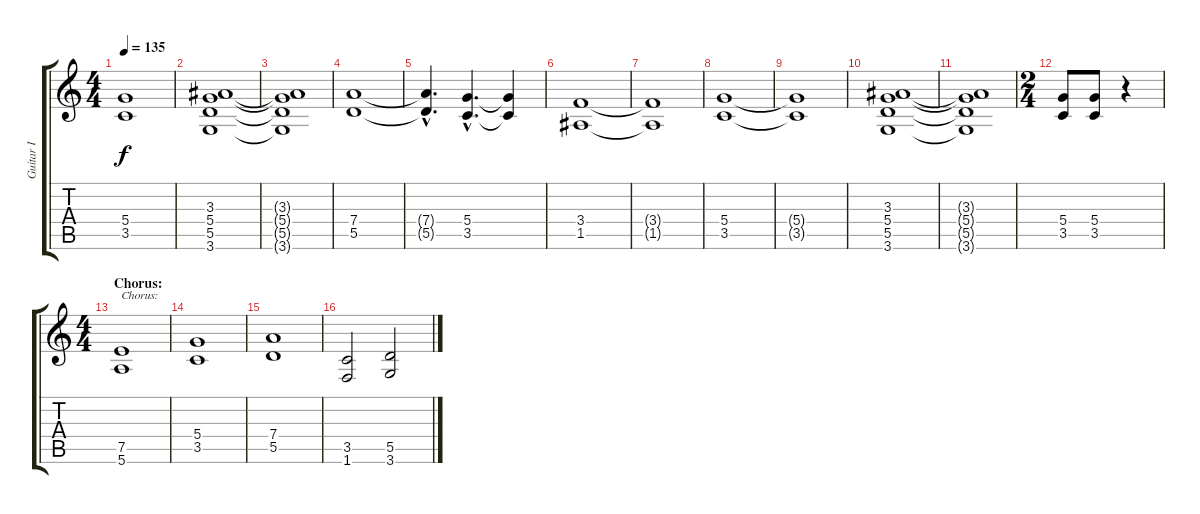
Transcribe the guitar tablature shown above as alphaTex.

\track ("Guitar I" "Guitar I") {instrument distortionguitar}
\staff {score tabs}
\tuning (E4 B3 G3 D3 A2 E2) {hide}
\ts (4 4)
\tempo 135
\clef g2
\ks c
(5.4{t} 3.5{t}).1{dy f} |
(3.3 5.4 5.5 3.6).1 |
(3.3{t} 5.4{t} 5.5{t} 3.6{t}).1 |
(7.4 5.5).1 |
(7.4{hac t} 5.5{hac t}).4{d} (5.4{hac} 3.5{hac}).4{d} (5.4{t} 3.5{t}).4 |
(3.4 1.5).1 |
(3.4{t} 1.5{t}).1 |
(5.4 3.5).1 |
(5.4{t} 3.5{t}).1 |
(3.3 5.4 5.5 3.6).1 |
(3.3{t} 5.4{t} 5.5{t} 3.6{t}).1 |
\ts (2 4)
(5.4 3.5).8 (5.4 3.5).8 r.4 |
\ts (4 4)
\section ("" "Chorus:")
(7.5 5.6).1{txt "Chorus:"} |
(5.4 3.5).1 |
(7.4 5.5).1 |
(3.5 1.6).2 (5.5 3.6).2
